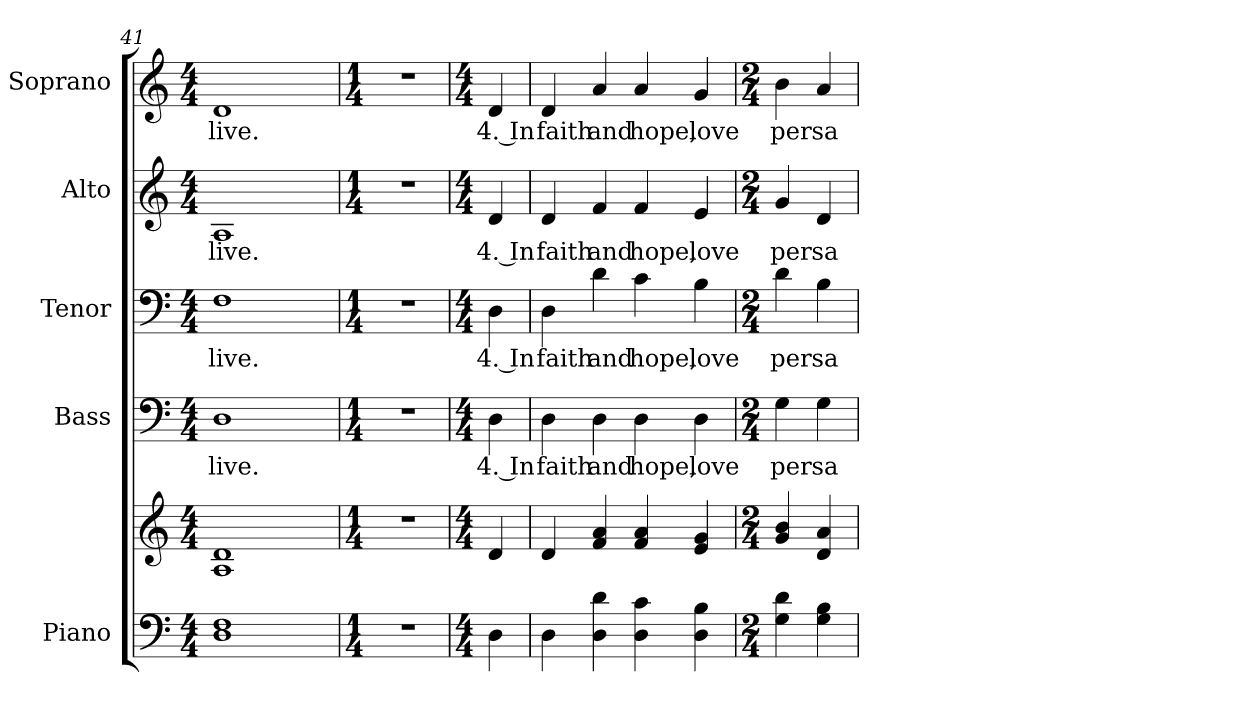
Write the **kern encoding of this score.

**kern	**kern	**kern	**text	**kern	**text	**kern	**text	**kern	**text
*part5	*part5	*part4	*part4	*part3	*part3	*part2	*part2	*part1	*part1
*staff6	*staff5	*staff4	*staff4	*staff3	*staff3	*staff2	*staff2	*staff1	*staff1
*I"Piano	*	*I"Bass	*	*I"Tenor	*	*I"Alto	*	*I"Soprano	*
*I'Pno.	*	*I'B.	*	*I'T.	*	*I'A.	*	*I'S.	*
!!LO:PB:g=z
*clefF4	*clefG2	*clefF4	*	*clefF4	*	*clefG2	*	*clefG2	*
*k[]	*k[]	*k[]	*	*k[]	*	*k[]	*	*k[]	*
*C:	*C:	*C:	*	*C:	*	*C:	*	*C:	*
*M4/4	*M4/4	*M4/4	*	*M4/4	*	*M4/4	*	*M4/4	*
=41	=41	=41	=41	=41	=41	=41	=41	=41	=41
*	*^	*	*	*	*	*	*	*	*
!	!	!	!	!LO:LY:b:color=#000000	!	!	!	!	!	!
!	!	!	!	!	!	!LO:LY:b:color=#000000	!	!	!	!
!	!	!	!	!	!	!	!	!LO:LY:b:color=#000000	!	!
!	!	!	!	!	!	!	!	!	!	!LO:LY:b:color=#000000
1Di 1Fi	1Ai 1di	2ryy	1Di	live.	1Fi	live.	1Ai	live.	1di	live.
.	.	2ryy	.	.	.	.	.	.	.	.
*	*v	*v	*	*	*	*	*	*	*	*
=42	=42	=42	=42	=42	=42	=42	=42	=42	=42
*M1/4	*M1/4	*M1/4	*	*M1/4	*	*M1/4	*	*M1/4	*
*	*^	*	*	*	*	*	*	*	*
!LO:N:vis=1	!LO:N:vis=1	!	!LO:N:vis=1	!	!LO:N:vis=1	!	!LO:N:vis=1	!	!LO:N:vis=1	!
*	*v	*v	*	*	*	*	*	*	*	*
4r	4r	4r	.	4r	.	4r	.	4r	.
=43	=43	=43	=43	=43	=43	=43	=43	=43	=43
*M4/4	*M4/4	*M4/4	*	*M4/4	*	*M4/4	*	*M4/4	*
!	!	!	!LO:LY:b:color=#000000	!	!	!	!	!	!
!	!	!	!	!	!LO:LY:b:color=#000000	!	!	!	!
!	!	!	!	!	!	!	!LO:LY:b:color=#000000	!	!
!	!	!	!	!	!	!	!	!	!LO:LY:b:color=#000000
4Di\	4di/	4Di\	4. In	4Di\	4. In	4di/	4. In	4di/	4. In
!!LO:PB:g=z
=44	=44	=44	=44	=44	=44	=44	=44	=44	=44
!	!	!	!LO:LY:b:color=#000000	!	!	!	!	!	!
!	!	!	!	!	!LO:LY:b:color=#000000	!	!	!	!
!	!	!	!	!	!	!	!LO:LY:b:color=#000000	!	!
!	!	!	!	!	!	!	!	!	!LO:LY:b:color=#000000
4Di\	4di/	4Di\	faith	4Di\	faith	4di/	faith	4di/	faith
!	!	!	!LO:LY:b:color=#000000	!	!	!	!	!	!
!	!	!	!	!	!LO:LY:b:color=#000000	!	!	!	!
!	!	!	!	!	!	!	!LO:LY:b:color=#000000	!	!
!	!	!	!	!	!	!	!	!	!LO:LY:b:color=#000000
4Di\ 4di	4fi/ 4ai	4Di\	and	4di\	and	4fi/	and	4ai/	and
!	!	!	!LO:LY:b:color=#000000	!	!	!	!	!	!
!	!	!	!	!	!LO:LY:b:color=#000000	!	!	!	!
!	!	!	!	!	!	!	!LO:LY:b:color=#000000	!	!
!	!	!	!	!	!	!	!	!	!LO:LY:b:color=#000000
4Di\ 4ci	4fi/ 4ai	4Di\	hope,	4ci\	hope,	4fi/	hope,	4ai/	hope,
!	!	!	!LO:LY:b:color=#000000	!	!	!	!	!	!
!	!	!	!	!	!LO:LY:b:color=#000000	!	!	!	!
!	!	!	!	!	!	!	!LO:LY:b:color=#000000	!	!
!	!	!	!	!	!	!	!	!	!LO:LY:b:color=#000000
4Di\ 4Bi	4ei/ 4gi	4Di\	love	4Bi\	love	4ei/	love	4gi/	love
=45	=45	=45	=45	=45	=45	=45	=45	=45	=45
*M2/4	*M2/4	*M2/4	*	*M2/4	*	*M2/4	*	*M2/4	*
!	!	!	!LO:LY:b:color=#000000	!	!	!	!	!	!
!	!	!	!	!	!LO:LY:b:color=#000000	!	!	!	!
!	!	!	!	!	!	!	!LO:LY:b:color=#000000	!	!
!	!	!	!	!	!	!	!	!	!LO:LY:b:color=#000000
4Gi\ 4di	4gi/ 4bi	4Gi\	per	4di\	per	4gi/	per	4bi\	per
!	!	!	!LO:LY:b:color=#000000	!	!	!	!	!	!
!	!	!	!	!	!LO:LY:b:color=#000000	!	!	!	!
!	!	!	!	!	!	!	!LO:LY:b:color=#000000	!	!
!	!	!	!	!	!	!	!	!	!LO:LY:b:color=#000000
4Gi\ 4Bi	4di/ 4ai	4Gi\	sa	4Bi\	sa	4di/	sa	4ai/	sa
=	=	=	=	=	=	=	=	=	=
*-	*-	*-	*-	*-	*-	*-	*-	*-	*-
